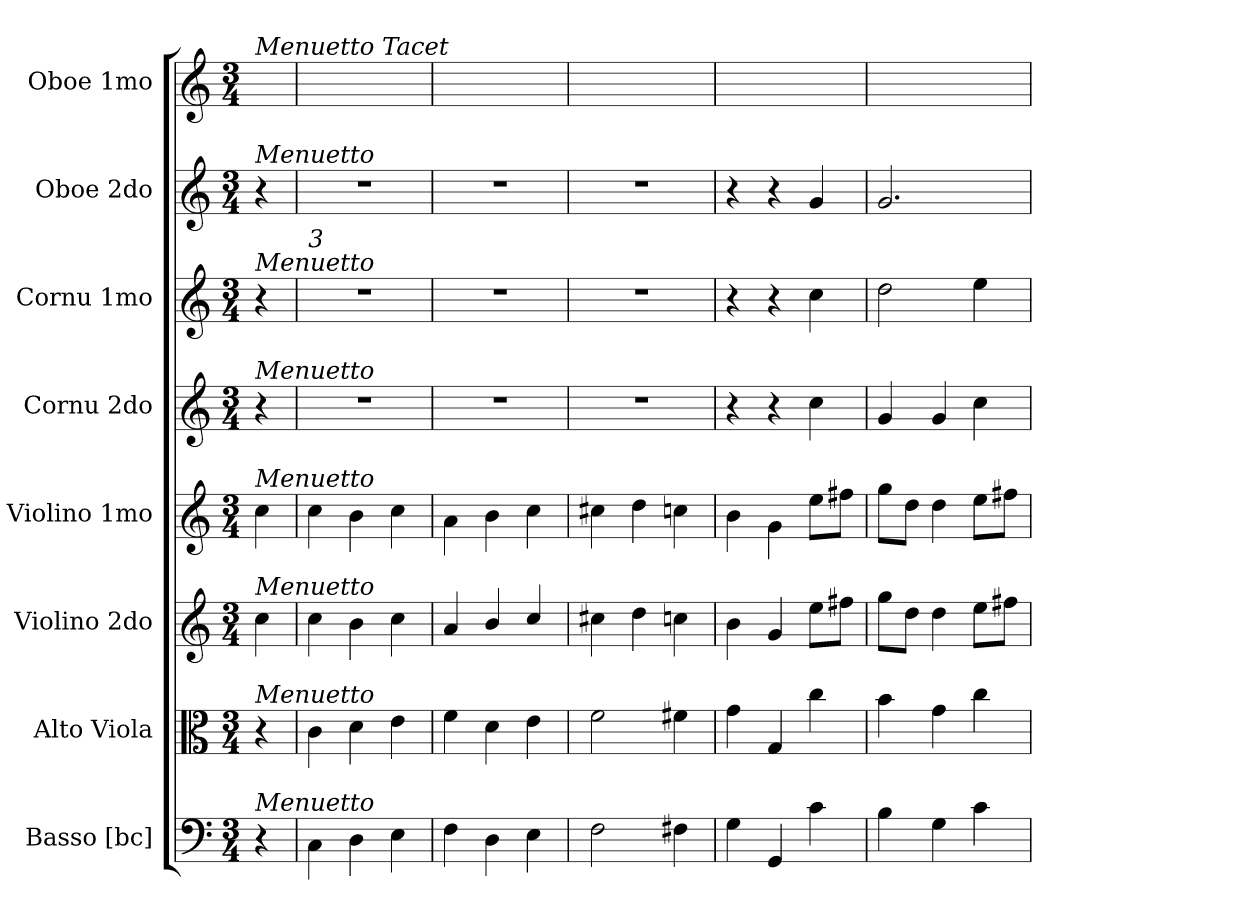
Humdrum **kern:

**kern	**kern	**kern	**kern	**kern	**kern	**kern	**kern
*part8	*part7	*part6	*part5	*part4	*part3	*part2	*part1
*staff8	*staff7	*staff6	*staff5	*staff4	*staff3	*staff2	*staff1
*I"Basso [bc]	*I"Alto Viola	*I"Violino 2do	*I"Violino 1mo	*I"Cornu 2do	*I"Cornu 1mo	*I"Oboe 2do	*I"Oboe 1mo
*I'Bc	*I'Vla	*I'Vl 2	*I'Vl 1	*I'Cor 2	*I'Cor 1	*I'Ob 2	*I'Ob 1
*clefF4	*clefC3	*clefG2	*clefG2	*clefG2	*clefG2	*clefG2	*clefG2
*k[]	*k[]	*k[]	*k[]	*k[]	*k[]	*k[]	*k[]
*M3/4	*M3/4	*M3/4	*M3/4	*M3/4	*M3/4	*M3/4	*M3/4
=	=	=	=	=	=	=	=
!	!	!	!	!	!	!	!LO:TX:a:i:t=Menuetto Tacet
!	!	!	!	!	!	!LO:TX:a:i:t=Menuetto	!
!	!	!	!	!	!LO:TX:a:i:t=Menuetto	!	!
!	!	!	!	!LO:TX:a:i:t=Menuetto	!	!	!
!	!	!	!LO:TX:a:i:t=Menuetto	!	!	!	!
!	!	!LO:TX:a:i:t=Menuetto	!	!	!	!	!
!	!LO:TX:a:i:t=Menuetto	!	!	!	!	!	!
!LO:TX:a:i:t=Menuetto	!	!	!	!	!	!	!
4r	4r	4cc\	4cc\	4r	4r	4r	4ryy
=1	=1	=1	=1	=1	=1	=1	=1
!	!	!	!	!	!LO:TX:a:i:t=3	!	!
4C\	4c\	4cc\	4cc\	2.r	2.r	2.r	2.ryy
4D\	4d\	4b\	4b\	.	.	.	.
4E\	4e\	4cc\	4cc\	.	.	.	.
=2	=2	=2	=2	=2	=2	=2	=2
4F\	4f\	4a/	4a\	2.r	2.r	2.r	2.ryy
4D\	4d\	4b/	4b\	.	.	.	.
4E\	4e\	4cc/	4cc\	.	.	.	.
=3	=3	=3	=3	=3	=3	=3	=3
2F\	2f\	4cc#X\	4cc#X\	2.r	2.r	2.r	2.ryy
.	.	4dd\	4dd\	.	.	.	.
4F#X\	4f#X\	4ccn\	4ccn\	.	.	.	.
=4	=4	=4	=4	=4	=4	=4	=4
4G\	4g\	4b\	4b\	4r	4r	4r	2.ryy
4GG/	4G/	4g/	4g\	4r	4r	4r	.
4c\	4cc\	8ee\L	8ee\L	4cc\	4cc\	4g/	.
.	.	8ff#X\J	8ff#X\J	.	.	.	.
=5	=5	=5	=5	=5	=5	=5	=5
4B\	4b\	8gg\L	8gg\L	4g/	2dd\	2.g/	2.ryy
.	.	8dd\J	8dd\J	.	.	.	.
4G\	4g\	4dd\	4dd\	4g/	.	.	.
4c\	4cc\	8ee\L	8ee\L	4cc\	4ee\	.	.
.	.	8ff#X\J	8ff#X\J	.	.	.	.
=	=	=	=	=	=	=	=
*-	*-	*-	*-	*-	*-	*-	*-
